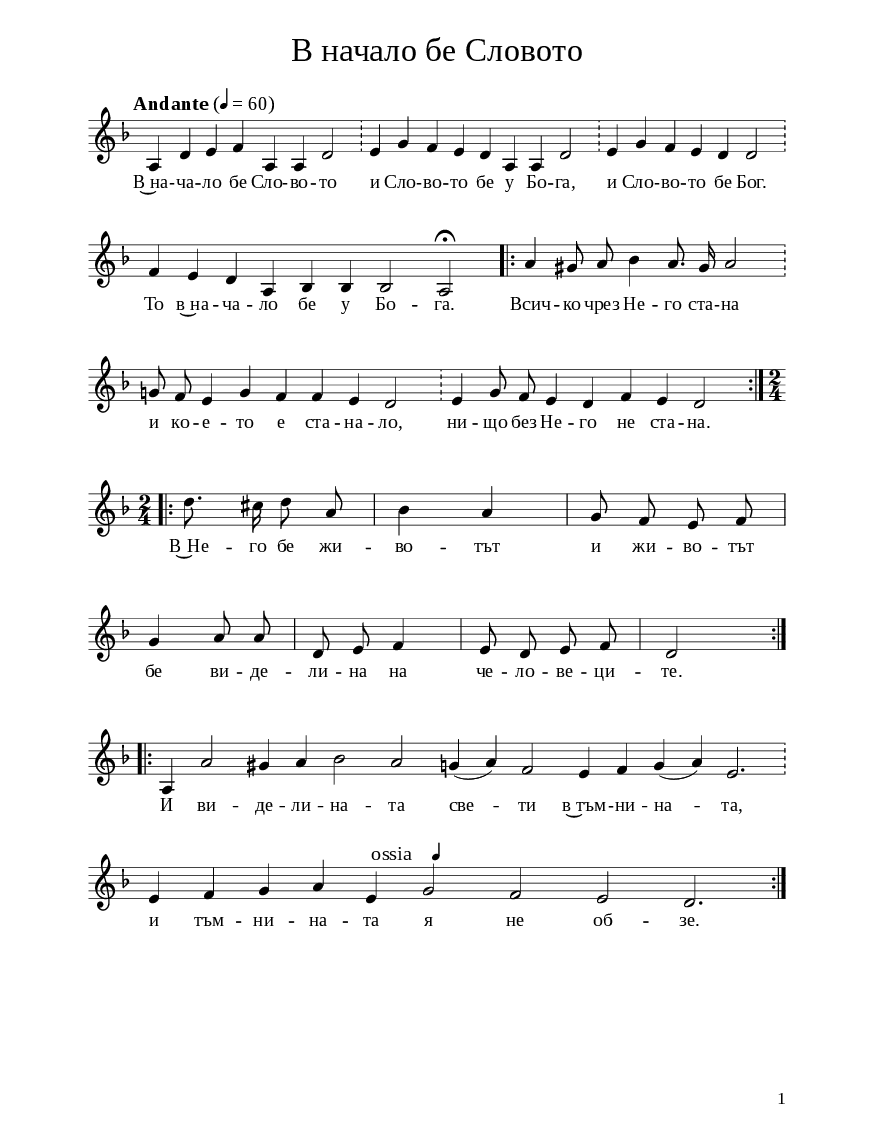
\version "2.24.4"

% include paper part and global functions
\include "include/globals.ily"

\bookpart {
  \label #'ref094
  \tocItem \markup "В начало бе Словото"
  \include "include/bookpart-paper.ily"
  \score {
    \include "include/score-layout.ily"


    \new Voice \absolute  {
      \clef treble
      \key d \minor
      \tempoFunc "Andante" 4 "60"
      \omit Score.TimeSignature
      \cadenzaOn % allows custom bar lines
      \autoBeamOff

      a4 d'4 e' f' a4 a d'2 \bar "!" e'4  g'4 f' e' d'

      a4 a d'2 \bar "!" e'4 g'4 f' e' d' d'2 \bar "!" \break   f'4 e' d' a bes bes  bes2 a \fermata \bar ".|:"

      a'4  gis'8 a' bes'4 a'8. gis'16 a'2 \bar "!" \break g'8 f'

      e'4 g' f' f' e' d'2 \bar "!"  e'4 g'8 f' e'4 d' f'4 e' d'2 \bar ":|.|:" \break

      \cadenzaOff
      \undo \omit Score.TimeSignature

      \time 2/4 d''8. cis''16 d''8 a' bes'4  a' g'8 f' e' f' \break g'4 a'8 a'

      d'8 e' f'4 e'8 d' e' f' d'2 \bar ":|.|:"  \break
      \cadenzaOn
      \undo \omit Score.TimeSignature

      a4 a'2 gis'4 a' bes'2 a'  g'4 ( a' ) f'2 e'4 f'  g'4 ( a' ) e'2. \bar "!" \break

      e'4  f'4 g'   a'   \tempo \markup {
        % make tempo note smaller
        \concat {
          \normal-text { " ossia    "  }
          \fontsize #-4 \general-align #Y #DOWN \note {4} #0.8
          \normal-text { "             "  }

        }
      }
      e' g'2  f'2 e' d'2. \bar ":|."
    }

    \addlyrics {
      "В~на-" -- ча --
      ло бе "Сло-" -- во -- то и "Сло-" -- во -- то бе у
      Бо -- га, и "Сло-" -- во -- то бе Бог. То в~на --
      ча -- ло бе у Бо -- га. Всич -- ко чрез Не --
      го "ста-" -- на и ко -- е -- то е ста -- на --
      ло, ни -- що без Не -- го не ста -- на. В~Не --
      го бе жи -- во -- тът и жи -- во -- тът бе ви
      -- де -- ли -- на на че -- ло -- ве -- ци -- те.
      И ви -- де -- ли -- на -- та све -- ти в~тъм
      -- "-ни" -- на -- та, и тъм -- ни -- на -- та я не
      об -- зе. И зе.

    }

    \header {
      title = \titleFunc #'ref_desc_6 "В начало бе Словото" "V načalo be Slovoto"
    }

    \midi{}

  } % score

} % bookpart
